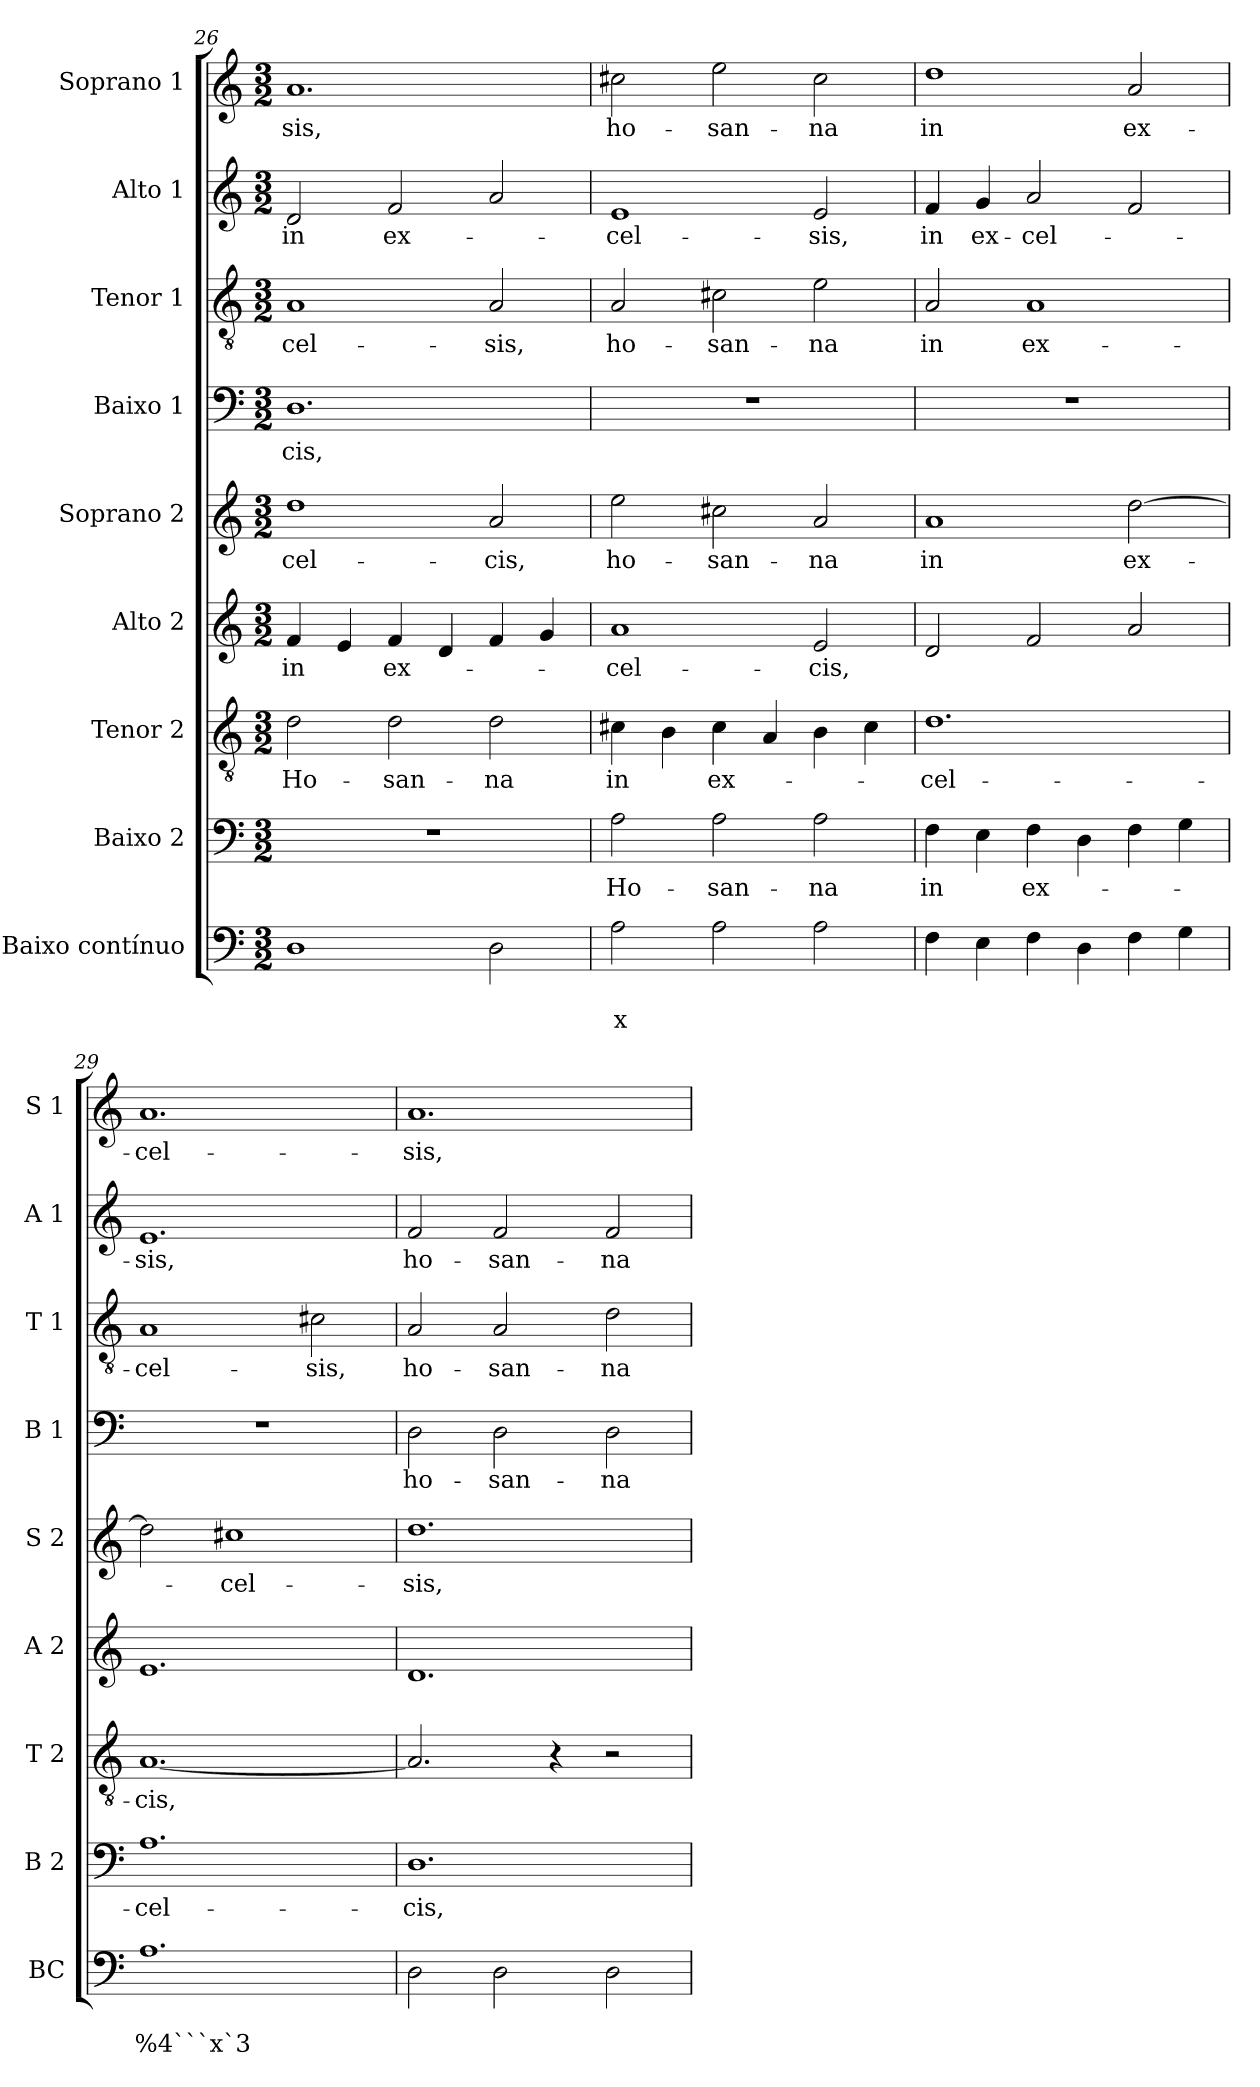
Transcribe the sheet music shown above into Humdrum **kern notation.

**kern	**text	**text	**kern	**text	**kern	**text	**kern	**text	**kern	**text	**kern	**text	**kern	**text	**kern	**text	**kern	**text
*part9	*part9	*part9	*part8	*part8	*part7	*part7	*part6	*part6	*part5	*part5	*part4	*part4	*part3	*part3	*part2	*part2	*part1	*part1
*staff9	*staff9	*staff9	*staff8	*staff8	*staff7	*staff7	*staff6	*staff6	*staff5	*staff5	*staff4	*staff4	*staff3	*staff3	*staff2	*staff2	*staff1	*staff1
*I"Baixo contínuo	*	*	*I"Baixo 2	*	*I"Tenor 2	*	*I"Alto 2	*	*I"Soprano 2	*	*I"Baixo 1	*	*I"Tenor 1	*	*I"Alto 1	*	*I"Soprano 1	*
*I'BC	*	*	*I'B 2	*	*I'T 2	*	*I'A 2	*	*I'S 2	*	*I'B 1	*	*I'T 1	*	*I'A 1	*	*I'S 1	*
*clefF4	*	*	*clefF4	*	*clefGv2	*	*clefG2	*	*clefG2	*	*clefF4	*	*clefGv2	*	*clefG2	*	*clefG2	*
*k[]	*	*	*k[]	*	*k[]	*	*k[]	*	*k[]	*	*k[]	*	*k[]	*	*k[]	*	*k[]	*
*C:	*	*	*C:	*	*C:	*	*C:	*	*C:	*	*C:	*	*C:	*	*C:	*	*C:	*
*M3/2	*	*	*M3/2	*	*M3/2	*	*M3/2	*	*M3/2	*	*M3/2	*	*M3/2	*	*M3/2	*	*M3/2	*
=26	=26	=26	=26	=26	=26	=26	=26	=26	=26	=26	=26	=26	=26	=26	=26	=26	=26	=26
!	!	!	!	!	!	!LO:LY:b	!	!LO:LY:b	!	!LO:LY:b	!	!LO:LY:b	!	!LO:LY:b	!	!LO:LY:b	!	!LO:LY:b
1D	.	.	1.r	.	2d\	Ho-	4f/	in	1dd	-cel-	1.D	-cis,	1A	-cel-	2d/	in	1.a	-sis,
.	.	.	.	.	.	.	4e/	.	.	.	.	.	.	.	.	.	.	.
!	!	!	!	!	!	!LO:LY:b	!	!LO:LY:b	!	!	!	!	!	!	!	!LO:LY:b	!	!
.	.	.	.	.	2d\	-san-	4f/	ex-	.	.	.	.	.	.	2f/	ex-	.	.
.	.	.	.	.	.	.	4d/	.	.	.	.	.	.	.	.	.	.	.
!	!	!	!	!	!	!LO:LY:b	!	!	!	!LO:LY:b	!	!	!	!LO:LY:b	!	!	!	!
2D\	.	.	.	.	2d\	-na	4f/	.	2a/	-cis,	.	.	2A/	-sis,	2a/	.	.	.
.	.	.	.	.	.	.	4g/	.	.	.	.	.	.	.	.	.	.	.
!!LO:PB:g=z
=27	=27	=27	=27	=27	=27	=27	=27	=27	=27	=27	=27	=27	=27	=27	=27	=27	=27	=27
!	!	!LO:LY:b	!	!LO:LY:b	!	!LO:LY:b	!	!LO:LY:b	!	!LO:LY:b	!	!	!	!LO:LY:b	!	!LO:LY:b	!	!LO:LY:b
2A\	.	x	2A\	Ho-	4c#X\	in	1a	-cel-	2ee\	ho-	1.r	.	2A/	ho-	1e	-cel-	2cc#X\	ho-
.	.	.	.	.	4B\	.	.	.	.	.	.	.	.	.	.	.	.	.
!	!	!	!	!LO:LY:b	!	!LO:LY:b	!	!	!	!LO:LY:b	!	!	!	!LO:LY:b	!	!	!	!LO:LY:b
2A\	.	.	2A\	-san-	4c#\	ex-	.	.	2cc#X\	-san-	.	.	2c#X\	-san-	.	.	2ee\	-san-
.	.	.	.	.	4A/	.	.	.	.	.	.	.	.	.	.	.	.	.
!	!	!	!	!LO:LY:b	!	!	!	!LO:LY:b	!	!LO:LY:b	!	!	!	!LO:LY:b	!	!LO:LY:b	!	!LO:LY:b
2A\	.	.	2A\	-na	4B\	.	2e/	-cis,	2a/	-na	.	.	2e\	-na	2e/	-sis,	2cc#\	-na
.	.	.	.	.	4c#\	.	.	.	.	.	.	.	.	.	.	.	.	.
=28	=28	=28	=28	=28	=28	=28	=28	=28	=28	=28	=28	=28	=28	=28	=28	=28	=28	=28
!	!	!	!	!LO:LY:b	!	!LO:LY:b	!	!	!	!LO:LY:b	!	!	!	!LO:LY:b	!	!LO:LY:b	!	!LO:LY:b
4F\	.	.	4F\	in	1.d	-cel-	2d/	.	1a	in	1.r	.	2A/	in	4f/	in	1dd	in
!	!	!	!	!	!	!	!	!	!	!	!	!	!	!	!	!LO:LY:b	!	!
4E\	.	.	4E\	.	.	.	.	.	.	.	.	.	.	.	4g/	ex-	.	.
!	!	!	!	!LO:LY:b	!	!	!	!	!	!	!	!	!	!LO:LY:b	!	!LO:LY:b	!	!
4F\	.	.	4F\	ex-	.	.	2f/	.	.	.	.	.	1A	ex-	2a/	-cel-	.	.
4D\	.	.	4D\	.	.	.	.	.	.	.	.	.	.	.	.	.	.	.
!	!	!	!	!	!	!	!	!	!	!LO:LY:b	!	!	!	!	!	!	!	!LO:LY:b
4F\	.	.	4F\	.	.	.	2a/	.	[2dd\	ex-	.	.	.	.	2f/	.	2a/	ex-
4G\	.	.	4G\	.	.	.	.	.	.	.	.	.	.	.	.	.	.	.
=29	=29	=29	=29	=29	=29	=29	=29	=29	=29	=29	=29	=29	=29	=29	=29	=29	=29	=29
!	!	!LO:LY:b	!	!LO:LY:b	!	!LO:LY:b	!	!	!	!	!	!	!	!LO:LY:b	!	!LO:LY:b	!	!LO:LY:b
1.A	.	%4```x`3	1.A	-cel-	[1.A	-cis,	1.e	.	2dd\]	.	1.r	.	1A	-cel-	1.e	-sis,	1.a	-cel-
!	!	!	!	!	!	!	!	!	!	!LO:LY:b	!	!	!	!	!	!	!	!
.	.	.	.	.	.	.	.	.	1cc#X	-cel-	.	.	.	.	.	.	.	.
!	!	!	!	!	!	!	!	!	!	!	!	!	!	!LO:LY:b	!	!	!	!
.	.	.	.	.	.	.	.	.	.	.	.	.	2c#X\	-sis,	.	.	.	.
=30	=30	=30	=30	=30	=30	=30	=30	=30	=30	=30	=30	=30	=30	=30	=30	=30	=30	=30
!	!	!	!	!LO:LY:b	!	!	!	!	!	!LO:LY:b	!	!LO:LY:b	!	!LO:LY:b	!	!LO:LY:b	!	!LO:LY:b
2D\	.	.	1.D	-cis,	2.A/]	.	1.d	.	1.dd	-sis,	2D\	ho-	2A/	ho-	2f/	ho-	1.a	-sis,
!	!	!	!	!	!	!	!	!	!	!	!	!LO:LY:b	!	!LO:LY:b	!	!LO:LY:b	!	!
2D\	.	.	.	.	.	.	.	.	.	.	2D\	-san-	2A/	-san-	2f/	-san-	.	.
.	.	.	.	.	4r	.	.	.	.	.	.	.	.	.	.	.	.	.
!	!	!	!	!	!	!	!	!	!	!	!	!LO:LY:b	!	!LO:LY:b	!	!LO:LY:b	!	!
2D\	.	.	.	.	2r	.	.	.	.	.	2D\	-na	2d\	-na	2f/	-na	.	.
=	=	=	=	=	=	=	=	=	=	=	=	=	=	=	=	=	=	=
*-	*-	*-	*-	*-	*-	*-	*-	*-	*-	*-	*-	*-	*-	*-	*-	*-	*-	*-
